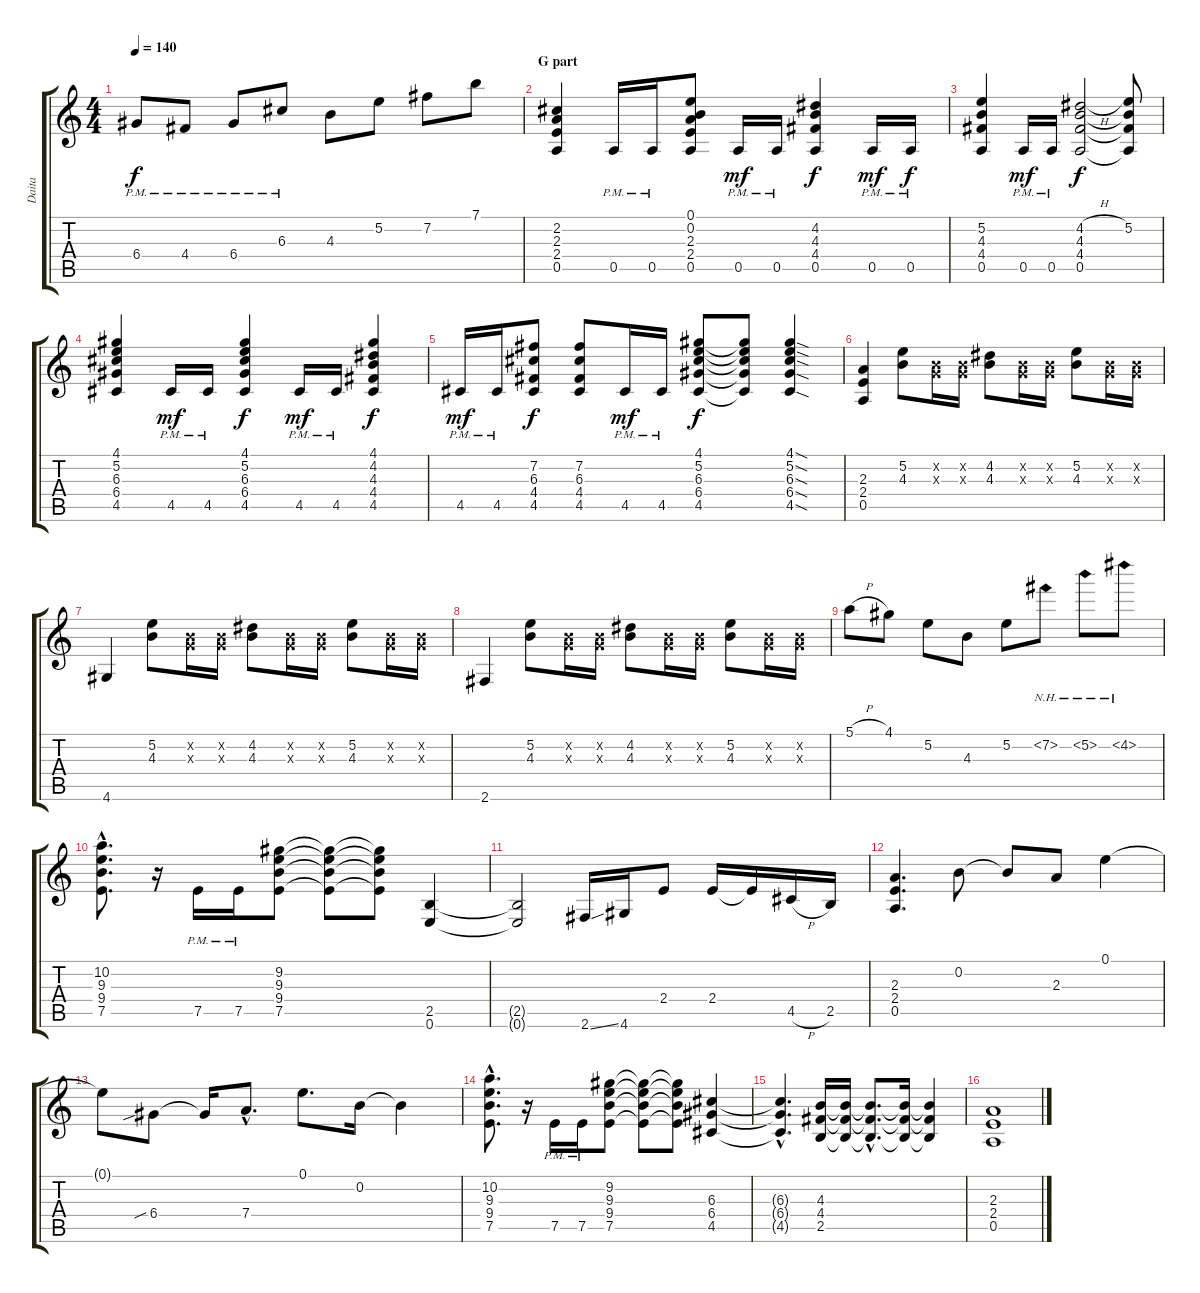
\track ("Daita" "Daita") {instrument distortionguitar}
\staff {score tabs}
\tuning (E4 B3 G3 D3 A2 E2) {hide}
\ts (4 4)
\tempo 140
\clef g2
\ks c
6.4{pm}.8{dy f} 4.4{pm}.8 6.4{pm}.8 6.3{pm}.8 4.3.8 5.2.8 7.2.8 7.1.8 |
\section ("" "G part")
(2.2 2.3 2.4 0.5).4 0.5{pm}.16 0.5{pm}.16 (0.1 0.2 2.3 2.4 0.5).8 0.5{pm}.16{dy mf} 0.5{pm}.16 (4.2 4.3 4.4 0.5).4{dy f} 0.5{pm}.16{dy mf} 0.5{pm}.16{dy f} |
(5.2 4.3 4.4 0.5).4 0.5{pm}.16{dy mf} 0.5{pm}.16 (4.2{h} 4.3 4.4 0.5).2{dy f} (5.2 4.3{t} 4.4{t} 0.5{t}).8 |
(4.1 5.2 6.3 6.4 4.5).4 4.5{pm}.16{dy mf} 4.5{pm}.16 (4.1 5.2 6.3 6.4 4.5).4{dy f} 4.5{pm}.16{dy mf} 4.5{pm}.16 (4.1 4.2 4.3 4.4 4.5).4{dy f} |
4.5{pm}.16{dy mf} 4.5{pm}.16 (7.2 6.3 4.4 4.5).8{dy f} (7.2 6.3 4.4 4.5).8 4.5{pm}.16{dy mf} 4.5{pm}.16 (4.1 5.2 6.3 6.4 4.5).8{dy f} (4.1{t} 5.2{t} 6.3{t} 6.4{t} 4.5{t}).8 (4.1{sod} 5.2{sod} 6.3{sod} 6.4{sod} 4.5{sod}).4 |
(2.3 2.4 0.5).4 (5.2 4.3).8 (0.2{x} 0.3{x}).16 (0.2{x} 0.3{x}).16 (4.2 4.3).8 (0.2{x} 0.3{x}).16 (0.2{x} 0.3{x}).16 (5.2 4.3).8 (0.2{x} 0.3{x}).16 (0.2{x} 0.3{x}).16 |
4.6.4 (5.2 4.3).8 (0.2{x} 0.3{x}).16 (0.2{x} 0.3{x}).16 (4.2 4.3).8 (0.2{x} 0.3{x}).16 (0.2{x} 0.3{x}).16 (5.2 4.3).8 (0.2{x} 0.3{x}).16 (0.2{x} 0.3{x}).16 |
2.6.4 (5.2 4.3).8 (0.2{x} 0.3{x}).16 (0.2{x} 0.3{x}).16 (4.2 4.3).8 (0.2{x} 0.3{x}).16 (0.2{x} 0.3{x}).16 (5.2 4.3).8 (0.2{x} 0.3{x}).16 (0.2{x} 0.3{x}).16 |
5.1{h}.8 4.1.8 5.2.8 4.3.8 5.2.8 7.2{nh}.8 5.2{nh}.8 4.2{nh}.8 |
(10.2{hac} 9.3{hac} 9.4{hac} 7.5{hac}).8{d} r.16 7.5{pm}.16 7.5{pm}.16 (9.2 9.3 9.4 7.5).8 (9.2{t} 9.3{t} 9.4{t} 7.5{t}).8 (9.2{t} 9.3{t} 9.4{t} 7.5{t}).8 (2.5 0.6).4 |
(2.5{t} 0.6{t}).2 2.6{ss}.16 4.6.16 2.4.8 2.4.16 2.4{t}.16 4.5{h}.16 2.5.16 |
(2.3 2.4 0.5).4{d} 0.2.8 0.2{t}.8 2.3.8 0.1.4 |
0.1{t}.8 6.4{sib}.8 6.4{t}.16 7.4{hac}.8{d} 0.1.8{d} 0.2.16 0.2{t}.4 |
(10.2{hac} 9.3{hac} 9.4{hac} 7.5{hac}).8{d} r.16 7.5{pm}.16 7.5{pm}.16 (9.2 9.3 9.4 7.5).8 (9.2{t} 9.3{t} 9.4{t} 7.5{t}).8 (9.2{t} 9.3{t} 9.4{t} 7.5{t}).8 (6.3 6.4 4.5).4 |
(6.3{hac t} 6.4{hac t} 4.5{hac t}).4{d} (4.3 4.4 2.5).16 (4.3{t} 4.4{t} 2.5{t}).16 (4.3{hac t} 4.4{hac t} 2.5{hac t}).8{d} (4.3{t} 4.4{t} 2.5{t}).16 (4.3{t} 4.4{t} 2.5{t}).4 |
(2.3 2.4 0.5).1
